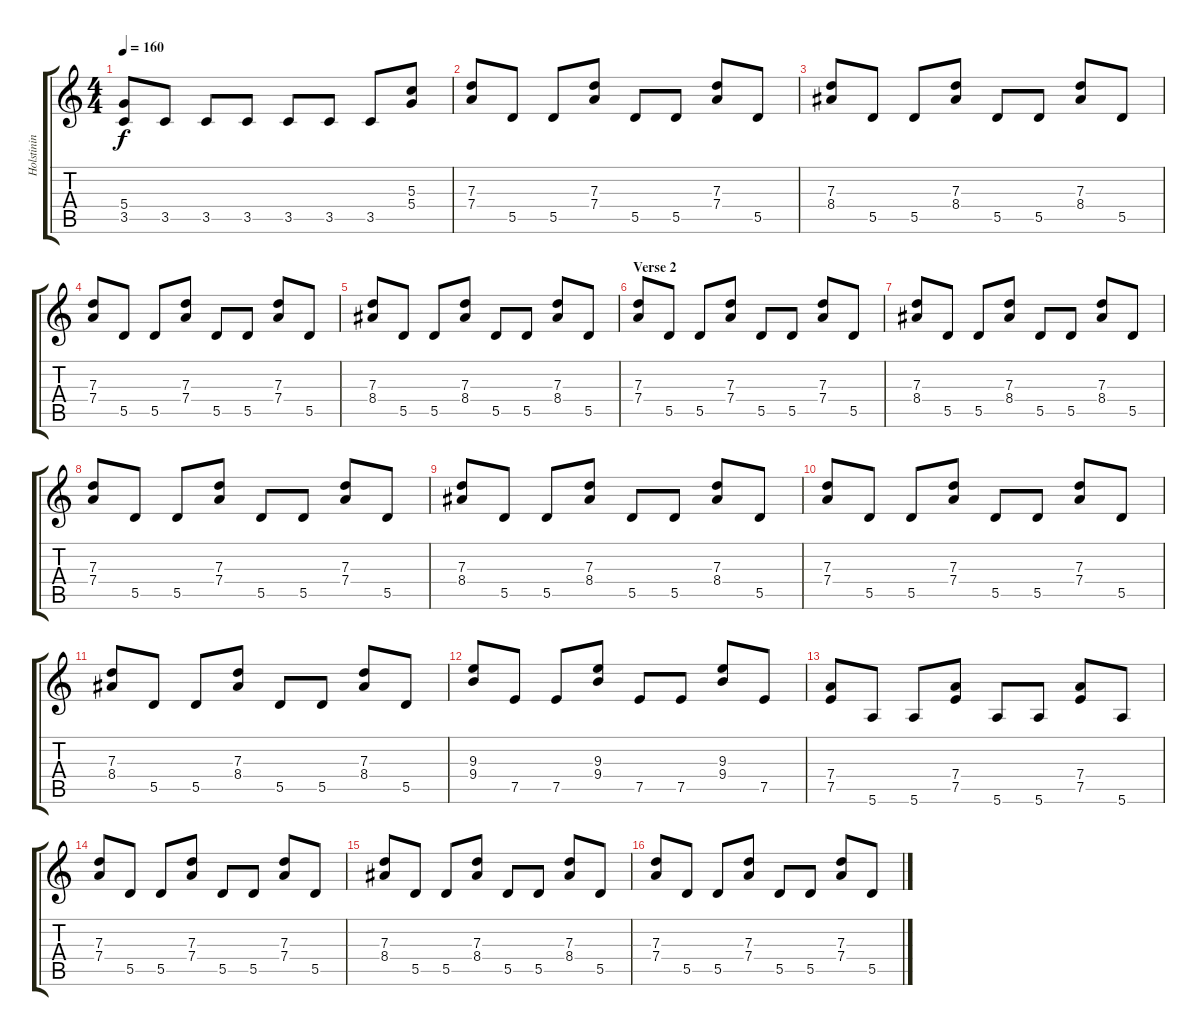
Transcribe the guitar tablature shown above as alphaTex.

\track ("Holstinin" "Holstinin") {instrument overdrivenguitar}
\staff {score tabs}
\tuning (E4 B3 G3 D3 A2 E2) {hide}
\ts (4 4)
\tempo 160
\clef g2
\ks c
(5.4 3.5).8{dy f} 3.5.8 3.5.8 3.5.8 3.5.8 3.5.8 3.5.8 (5.3 5.4).8 |
(7.3 7.4).8 5.5.8 5.5.8 (7.3 7.4).8 5.5.8 5.5.8 (7.3 7.4).8 5.5.8 |
(7.3 8.4).8 5.5.8 5.5.8 (7.3 8.4).8 5.5.8 5.5.8 (7.3 8.4).8 5.5.8 |
(7.3 7.4).8 5.5.8 5.5.8 (7.3 7.4).8 5.5.8 5.5.8 (7.3 7.4).8 5.5.8 |
(7.3 8.4).8 5.5.8 5.5.8 (7.3 8.4).8 5.5.8 5.5.8 (7.3 8.4).8 5.5.8 |
\section ("" "Verse 2")
(7.3 7.4).8 5.5.8 5.5.8 (7.3 7.4).8 5.5.8 5.5.8 (7.3 7.4).8 5.5.8 |
(7.3 8.4).8 5.5.8 5.5.8 (7.3 8.4).8 5.5.8 5.5.8 (7.3 8.4).8 5.5.8 |
(7.3 7.4).8 5.5.8 5.5.8 (7.3 7.4).8 5.5.8 5.5.8 (7.3 7.4).8 5.5.8 |
(7.3 8.4).8 5.5.8 5.5.8 (7.3 8.4).8 5.5.8 5.5.8 (7.3 8.4).8 5.5.8 |
(7.3 7.4).8 5.5.8 5.5.8 (7.3 7.4).8 5.5.8 5.5.8 (7.3 7.4).8 5.5.8 |
(7.3 8.4).8 5.5.8 5.5.8 (7.3 8.4).8 5.5.8 5.5.8 (7.3 8.4).8 5.5.8 |
(9.3 9.4).8 7.5.8 7.5.8 (9.3 9.4).8 7.5.8 7.5.8 (9.3 9.4).8 7.5.8 |
(7.4 7.5).8 5.6.8 5.6.8 (7.4 7.5).8 5.6.8 5.6.8 (7.4 7.5).8 5.6.8 |
(7.3 7.4).8 5.5.8 5.5.8 (7.3 7.4).8 5.5.8 5.5.8 (7.3 7.4).8 5.5.8 |
(7.3 8.4).8 5.5.8 5.5.8 (7.3 8.4).8 5.5.8 5.5.8 (7.3 8.4).8 5.5.8 |
(7.3 7.4).8 5.5.8 5.5.8 (7.3 7.4).8 5.5.8 5.5.8 (7.3 7.4).8 5.5.8
